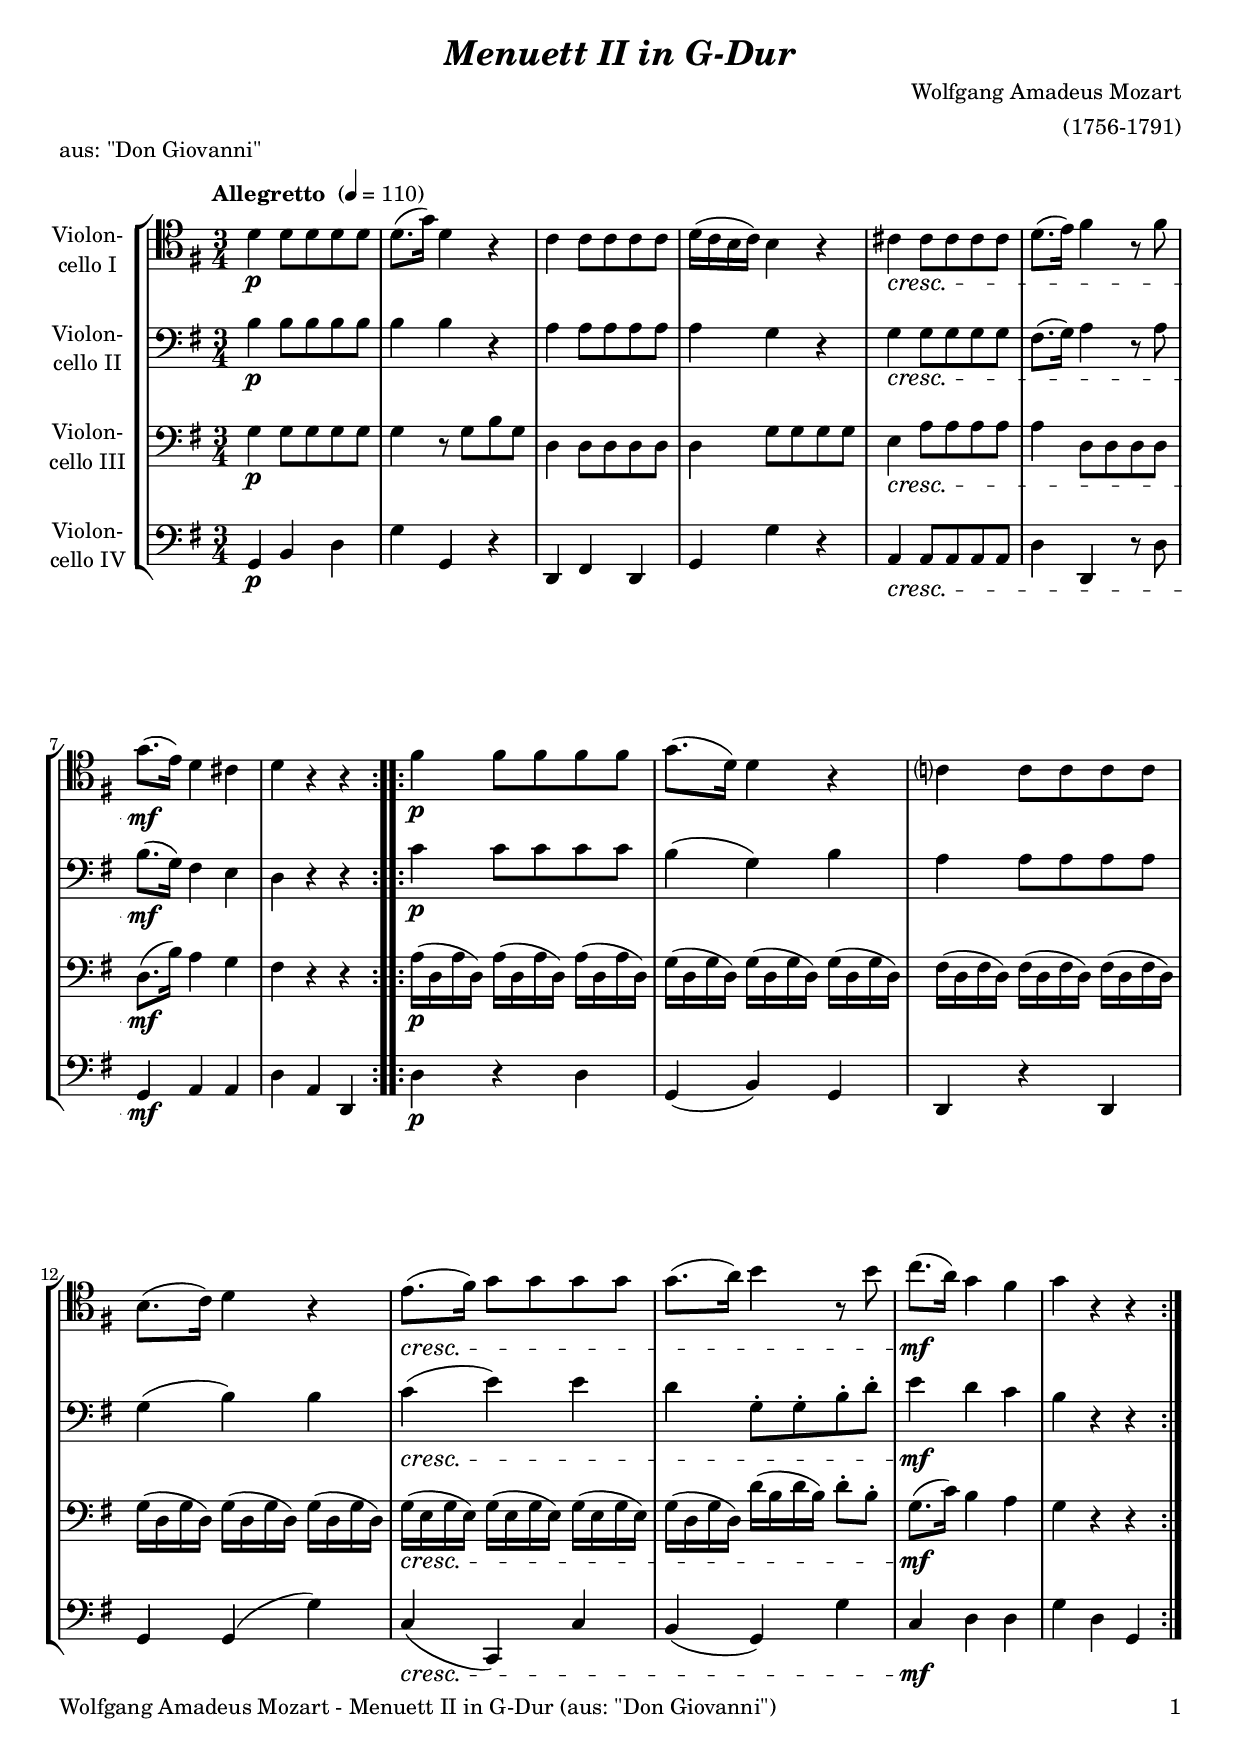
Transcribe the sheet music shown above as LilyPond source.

\version "2.18.2"
\include "deutsch.ly"
  
#(set-global-staff-size 19)

\header {
  title     = \markup \bold \italic "Menuett II in G-Dur"
  composer  = "Wolfgang Amadeus Mozart"
  arranger  = "(1756-1791)"
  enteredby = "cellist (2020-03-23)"
  piece     = "aus: \"Don Giovanni\""
}

voiceconsts = {
  \key g \major
  \time 3/4
  \clef "bass"
%  \numericTimeSignature
  \compressFullBarRests
  % Set default beaming for all staves
%  \set Timing.beamExceptions = #'()
%  \set Timing.baseMoment     = #(ly:make-moment 1 4)
%  \set Timing.beatStructure  = #'(1 1 1)
  \tempo "Allegretto " 4=110
}

micl = "clarinet"
mifl = "flute"
miob = "oboe"
mifh = "french horn"
misx = "tenor sax"
mist = "string ensemble 1"
miba = "cello"
%miba = "bassoon"

dcac = \mark \markup \center-column { "D.C. al" \musicglyph #"scripts.coda" }
dcaf = \mark \markup \box \italic "D.C. al Fine"
fine = \mark \markup \box \italic "Fine"
segu = \markup \italic "segue"

va = \relative c' {
  \voiceconsts
  \clef "tenor"

  \repeat volta 2 {
    d4\p d8 d d d
    d8.( g16) d4 r
    c c8 c c c
    d16( c h c) h4 r
    cis\cresc cis8 cis cis cis
    d8.( e16) fis4 r8 fis
    g8.(\mf e16) d4 cis
    d r r
  }

  \repeat volta 2 {
    fis\p fis8 fis fis fis
    g8.( d16) d4 r
    c? c8 c c c
    h8.( c16) d4 r
    e8.(\cresc fis16) g8 g g g
    g8.( a16) h4 r8 h
    c8.(\mf a16) g4 fis
    g r r
  }
}

vb = \relative c' {
  \voiceconsts

  \repeat volta 2 {
    h4\p h8 h h h
    h4 h r
    a a8 a a a
    a4 g r
    g\cresc g8 g g g
    fis8.( g16) a4 r8 a
    h8.(\mf g16) fis4 e
    d r r
  }

  \repeat volta 2 {
    c'\p c8 c c c
    h4( g) h
    a a8 a a a
    g4( h) h
    c(\cresc e) e
    d g,8-. g-. h-. d-.
    e4\mf d c
    h r r
  }
}

vc = \relative c' {
  \voiceconsts

  \repeat volta 2 {
    g4\p g8 g g g
    g4 r8 g h g
    d4 d8 d d d
    d4 g8 g g g
    e4\cresc a8 a a a
    a4 d,8 d d d
    d8.(\mf h'16) a4 g
    fis r r
  }

  \repeat volta 2 {
    a16(\p d, a' d,) a'( d, a' d,) a'( d, a' d,)
    g( d g d) g( d g d) g( d g d)
    fis( d fis d) fis( d fis d) fis( d fis d)
    g( d g d) g( d g d) g( d g d)
    g(\cresc e g e) g( e g e) g( e g e)
    g( d g d) d'( h d h) d8-. h-.
    g8.(\mf c16) h4 a
    g r r
  }
}

vd = \relative c {
  \voiceconsts

  \repeat volta 2 {
    g4\p h d
    g g, r
    d fis d
    g g' r
    a,\cresc a8 a a a
    d4 d, r8 d'
    g,4\mf a a
    d a d,
  }

  \repeat volta 2 {
    d'\p r d
    g,( h) g
    d r d
    g g( g')
    c,(\cresc c,) c'
    h( g) g'
    c,\mf d d
    g d g,
  }
}


music = \new StaffGroup <<
      \new Staff {
	\set Staff.midiInstrument = \miba
	\set Staff.instrumentName = \markup \center-column { "Violon-" "cello I" }
	\transpose c c { \va }
      }

      \new Staff {
	\set Staff.midiInstrument = \miba
	\set Staff.instrumentName = \markup \center-column { "Violon-" "cello II" }
	\transpose c c { \vb }
      }

      \new Staff {
	\set Staff.midiInstrument = \miba
	\set Staff.instrumentName = \markup \center-column { "Violon-" "cello III" }
	\transpose c c { \vc }
      }

      \new Staff {
	\set Staff.midiInstrument = \miba
	\set Staff.instrumentName = \markup \center-column { "Violon-" "cello IV" }
	\transpose c c { \vd }
      }
>>

\book {
   \paper {
    print-page-number = ##t
    print-first-page-number = ##t
    ragged-last-bottom = ##f
    oddHeaderMarkup = \markup \null
    evenHeaderMarkup = \markup \null
    oddFooterMarkup = \markup {
      \fill-line {
        \on-the-fly #print-page-number-check-first
        "Wolfgang Amadeus Mozart - Menuett II in G-Dur (aus: \"Don Giovanni\")" \fromproperty #'page:page-number-string
      }
    }
    evenFooterMarkup = \oddFooterMarkup
  } \score {
    \music
    \layout {}
  }

  \score {
    \unfoldRepeats \music

    \midi {
      \context {
        \Score
      }
    }
  }
}
